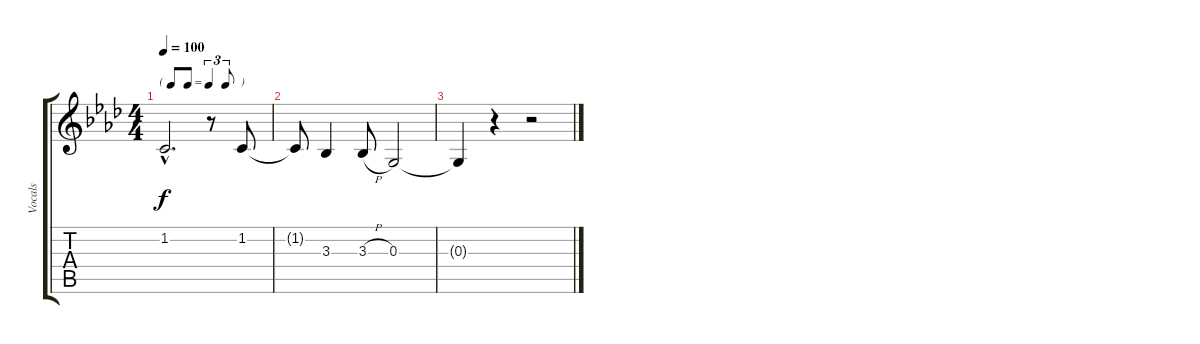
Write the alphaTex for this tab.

\track ("Vocals" "Vocals") {instrument synthvoice}
\staff {score tabs}
\tuning (E4 B3 G3 D3 A2 E2) {hide}
\ts (4 4)
\tf triplet8th
\tempo 100
\clef g2
\ks ab
1.2{hac t}.2{d dy f} r.8 1.2.8 |
1.2{t}.8 3.3.4 3.3{h}.8 0.3.2 |
0.3{t}.4 r.4 r.2
